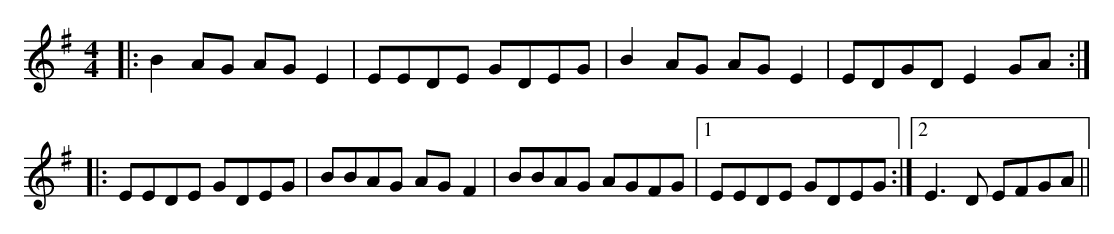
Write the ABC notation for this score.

X:1
M:4/4
K:Emin
|:B2 AG AG E2|EEDE GDEG|B2 AG AG E2|EDGD E2 GA:|
|:EEDE GDEG| BBAG AG F2| BBAG AGFG|1 EEDE GDEG:|2 E3 D EFGA||
